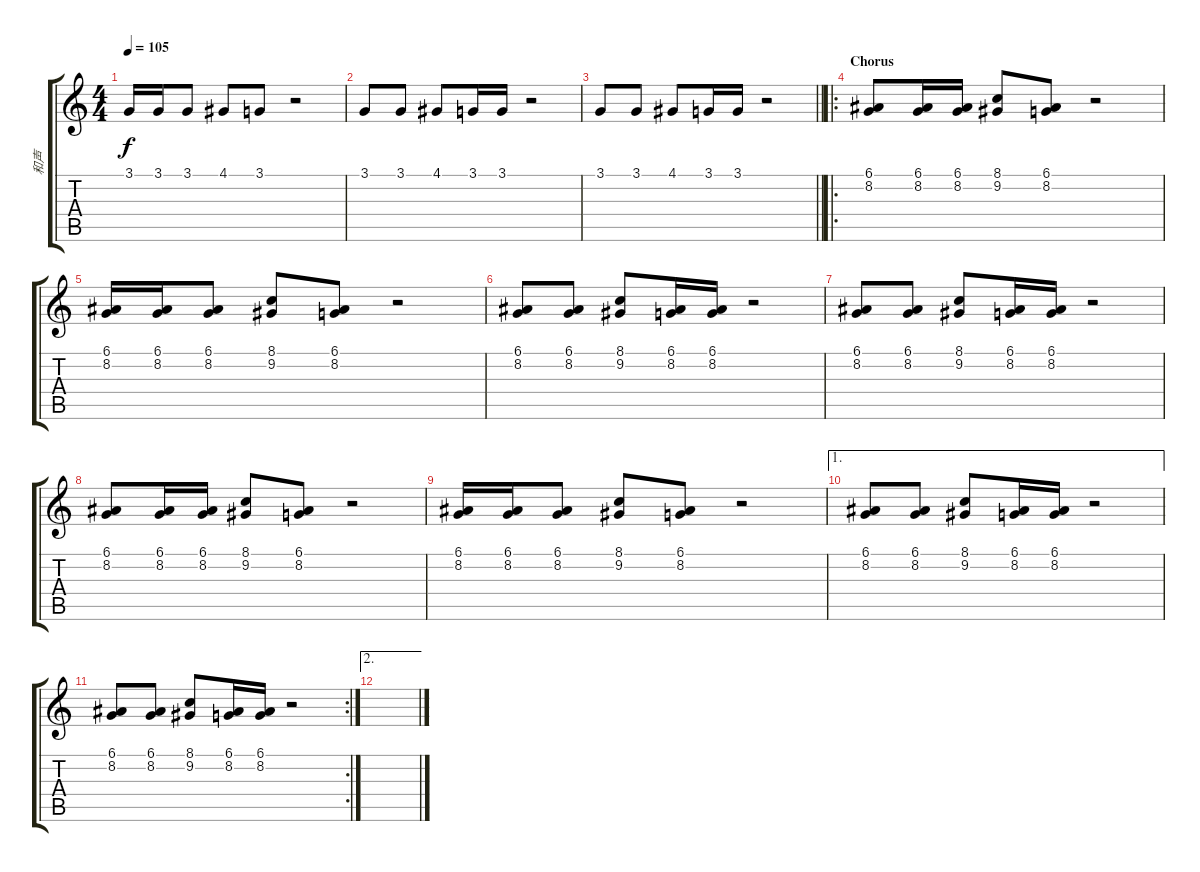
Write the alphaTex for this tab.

\track ("和声" "和声") {instrument pad4choir}
\staff {score tabs}
\tuning (E4 B3 G3 D3 A2 E2) {hide}
\ts (4 4)
\tempo 105
\clef g2
\ks c
3.1.16{dy f} 3.1.16 3.1.8 4.1.8 3.1.8 r.2 |
3.1.8 3.1.8 4.1.8 3.1.16 3.1.16 r.2 |
\barLineRight lightlight
3.1.8 3.1.8 4.1.8 3.1.16 3.1.16 r.2 |
\ro
\section ("" "Chorus")
(6.1 8.2).8 (6.1 8.2).16 (6.1 8.2).16 (8.1 9.2).8 (6.1 8.2).8 r.2 |
(6.1 8.2).16 (6.1 8.2).16 (6.1 8.2).8 (8.1 9.2).8 (6.1 8.2).8 r.2 |
(6.1 8.2).8 (6.1 8.2).8 (8.1 9.2).8 (6.1 8.2).16 (6.1 8.2).16 r.2 |
(6.1 8.2).8 (6.1 8.2).8 (8.1 9.2).8 (6.1 8.2).16 (6.1 8.2).16 r.2 |
(6.1 8.2).8 (6.1 8.2).16 (6.1 8.2).16 (8.1 9.2).8 (6.1 8.2).8 r.2 |
(6.1 8.2).16 (6.1 8.2).16 (6.1 8.2).8 (8.1 9.2).8 (6.1 8.2).8 r.2 |
\ae 1
(6.1 8.2).8 (6.1 8.2).8 (8.1 9.2).8 (6.1 8.2).16 (6.1 8.2).16 r.2 |
\rc 2
(6.1 8.2).8 (6.1 8.2).8 (8.1 9.2).8 (6.1 8.2).16 (6.1 8.2).16 r.2 |
\ae 2
